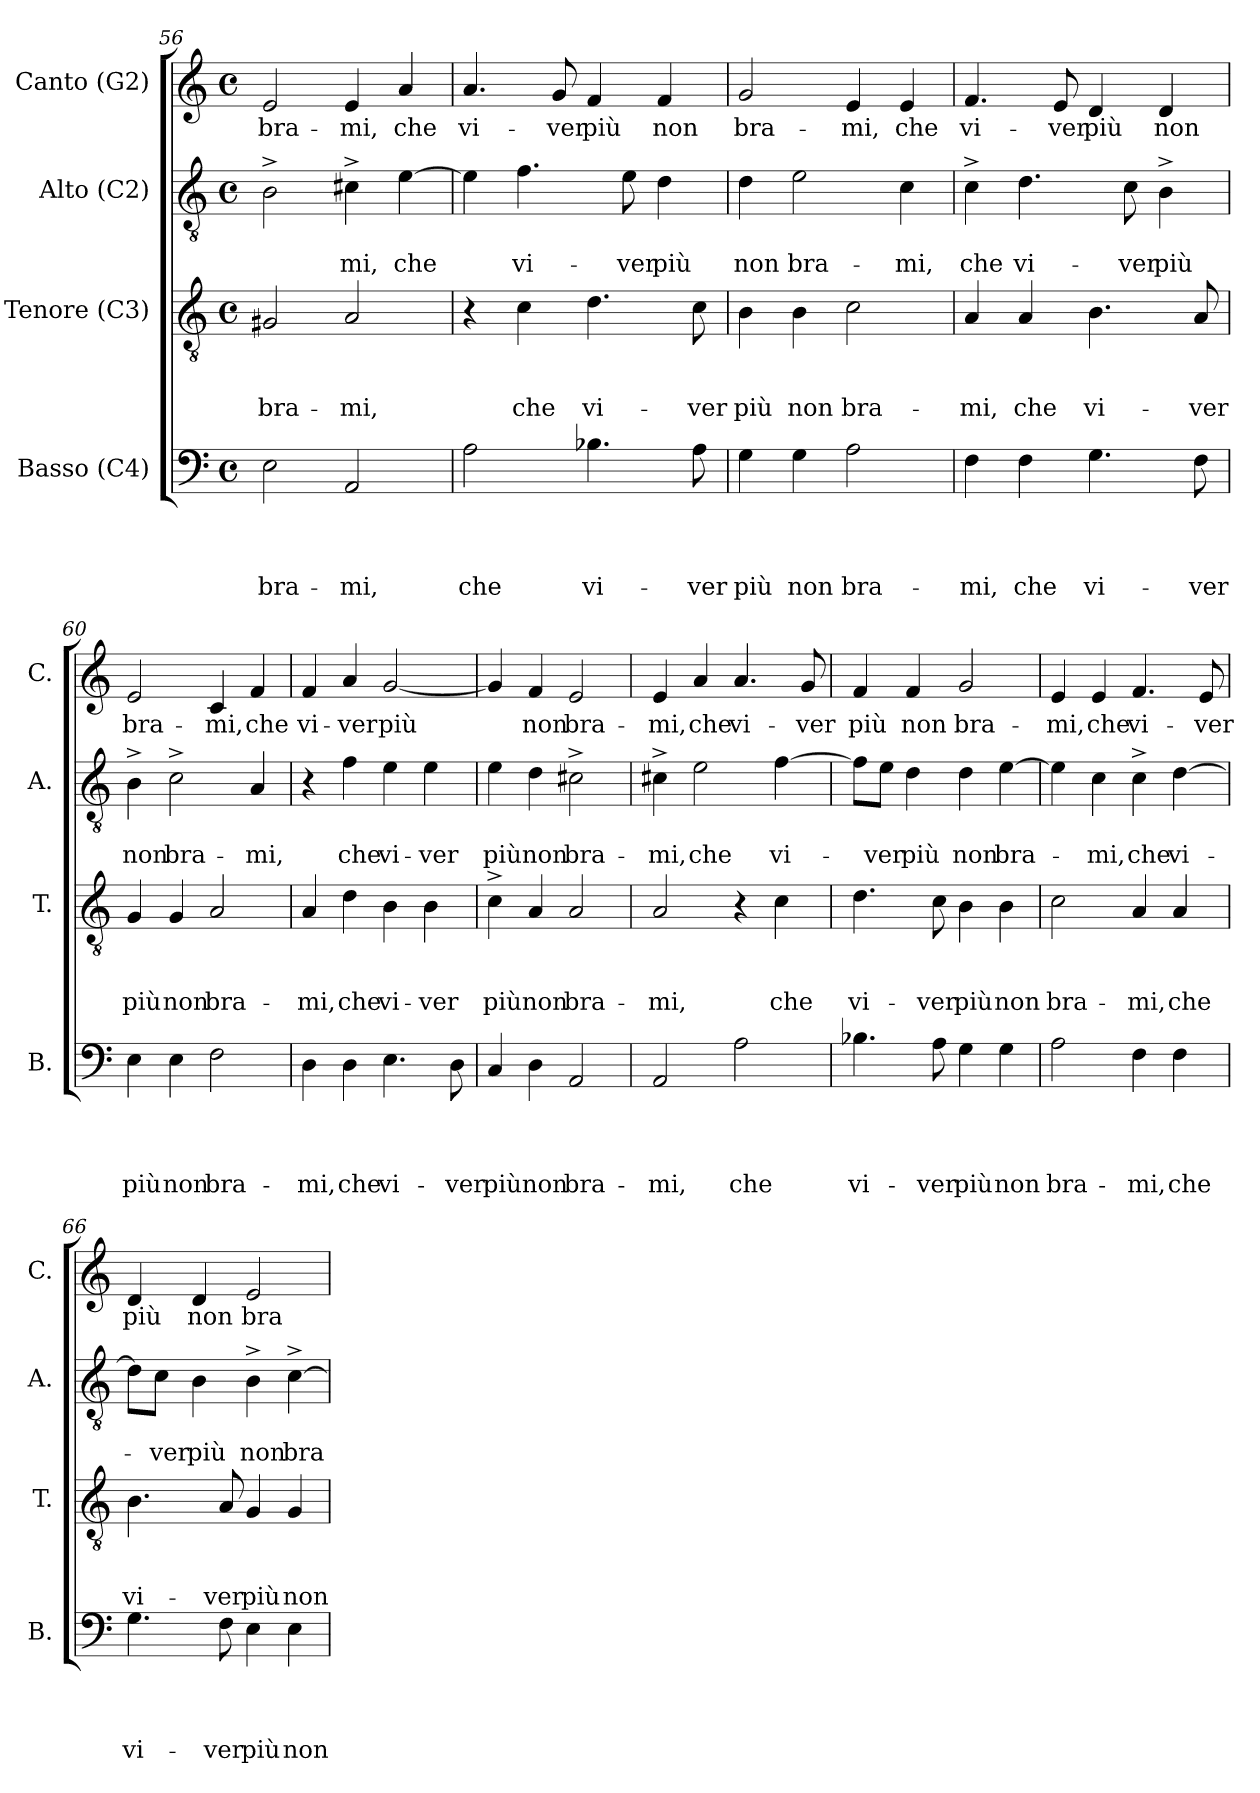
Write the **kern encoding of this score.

**kern	**text	**text	**text	**text	**kern	**text	**text	**text	**kern	**text	**text	**kern	**text
*part4	*part4	*part4	*part4	*part4	*part3	*part3	*part3	*part3	*part2	*part2	*part2	*part1	*part1
*staff4	*staff4	*staff4	*staff4	*staff4	*staff3	*staff3	*staff3	*staff3	*staff2	*staff2	*staff2	*staff1	*staff1
*I"Basso (C4)	*	*	*	*	*I"Tenore (C3)	*	*	*	*I"Alto (C2)	*	*	*I"Canto (G2)	*
*I'B.	*	*	*	*	*I'T.	*	*	*	*I'A.	*	*	*I'C.	*
*clefF4	*	*	*	*	*clefGv2	*	*	*	*clefGv2	*	*	*clefG2	*
*k[]	*	*	*	*	*k[]	*	*	*	*k[]	*	*	*k[]	*
*C:	*	*	*	*	*C:	*	*	*	*C:	*	*	*C:	*
*M4/4	*	*	*	*	*M4/4	*	*	*	*M4/4	*	*	*M4/4	*
*met(c)	*	*	*	*	*met(c)	*	*	*	*met(c)	*	*	*met(c)	*
=56	=56	=56	=56	=56	=56	=56	=56	=56	=56	=56	=56	=56	=56
!	!	!	!	!LO:LY:b	!	!	!	!LO:LY:b	!	!	!	!	!LO:LY:b
2E\	.	.	.	bra-	2G#X/	.	.	bra-	2B^>\	.	.	2e/	bra-
!	!	!	!	!LO:LY:b	!	!	!	!LO:LY:b	!	!	!LO:LY:b	!	!LO:LY:b
2AA/	.	.	.	-mi,	2A/	.	.	-mi,	4c#X^>\	.	-mi,	4e/	-mi,
!	!	!	!	!	!	!	!	!	!	!	!LO:LY:b	!	!LO:LY:b
.	.	.	.	.	.	.	.	.	[<4e\	.	che	4a</	che
!!LO:LB:g=z
=57	=57	=57	=57	=57	=57	=57	=57	=57	=57	=57	=57	=57	=57
!	!	!	!	!LO:LY:b	!	!	!	!	!	!	!	!	!LO:LY:b
2A\	.	.	.	che	4r	.	.	.	4e\]	.	.	4.a/	vi-
!	!	!	!	!	!	!	!	!LO:LY:b	!	!	!LO:LY:b	!	!
.	.	.	.	.	4c\	.	.	che	4.f\	.	vi-	.	.
!	!	!	!	!	!	!	!	!	!	!	!	!	!LO:LY:b
.	.	.	.	.	.	.	.	.	.	.	.	8g/	-ver
!	!	!	!	!LO:LY:b	!	!	!	!LO:LY:b	!	!	!	!	!LO:LY:b
4.B-X\	.	.	.	vi-	4.d\	.	.	vi-	.	.	.	4f/	più
!	!	!	!	!	!	!	!	!	!	!	!LO:LY:b	!	!
.	.	.	.	.	.	.	.	.	8e\	.	-ver	.	.
!	!	!	!	!	!	!	!	!	!	!	!LO:LY:b	!	!LO:LY:b
.	.	.	.	.	.	.	.	.	4d\	.	più	4f/	non
!	!	!	!	!LO:LY:b	!	!	!	!LO:LY:b	!	!	!	!	!
8A\	.	.	.	-ver	8c\	.	.	-ver	.	.	.	.	.
=58	=58	=58	=58	=58	=58	=58	=58	=58	=58	=58	=58	=58	=58
!	!	!	!	!LO:LY:b	!	!	!	!LO:LY:b	!	!	!LO:LY:b	!	!LO:LY:b
4G\	.	.	.	più	4B\	.	.	più	4d\	.	non	2g/	bra-
!	!	!	!	!LO:LY:b	!	!	!	!LO:LY:b	!	!	!LO:LY:b	!	!
4G\	.	.	.	non	4B\	.	.	non	2e\	.	bra-	.	.
!	!	!	!	!LO:LY:b	!	!	!	!LO:LY:b	!	!	!	!	!LO:LY:b
2A\	.	.	.	bra-	2c\	.	.	bra-	.	.	.	4e/	-mi,
!	!	!	!	!	!	!	!	!	!	!	!LO:LY:b	!	!LO:LY:b
.	.	.	.	.	.	.	.	.	4c\	.	-mi,	4e/	che
=59	=59	=59	=59	=59	=59	=59	=59	=59	=59	=59	=59	=59	=59
!	!	!	!	!LO:LY:b	!	!	!	!LO:LY:b	!	!	!LO:LY:b	!	!LO:LY:b
4F\	.	.	.	-mi,	4A/	.	.	-mi,	4c^>\	.	che	4.f/	vi-
!	!	!	!	!LO:LY:b	!	!	!	!LO:LY:b	!	!	!LO:LY:b	!	!
4F\	.	.	.	che	4A/	.	.	che	4.d\	.	vi-	.	.
!	!	!	!	!	!	!	!	!	!	!	!	!	!LO:LY:b
.	.	.	.	.	.	.	.	.	.	.	.	8e/	-ver
!	!	!	!	!LO:LY:b	!	!	!	!LO:LY:b	!	!	!	!	!LO:LY:b
4.G\	.	.	.	vi-	4.B\	.	.	vi-	.	.	.	4d/	più
!	!	!	!	!	!	!	!	!	!	!	!LO:LY:b	!	!
.	.	.	.	.	.	.	.	.	8c\	.	-ver	.	.
!	!	!	!	!	!	!	!	!	!	!	!LO:LY:b	!	!LO:LY:b
.	.	.	.	.	.	.	.	.	4B^>\	.	più	4d/	non
!	!	!	!	!LO:LY:b	!	!	!	!LO:LY:b	!	!	!	!	!
8F\	.	.	.	-ver	8A/	.	.	-ver	.	.	.	.	.
=60	=60	=60	=60	=60	=60	=60	=60	=60	=60	=60	=60	=60	=60
!	!	!	!	!LO:LY:b	!	!	!	!LO:LY:b	!	!	!LO:LY:b	!	!LO:LY:b
4E\	.	.	.	più	4G/	.	.	più	4B^>\	.	non	2e/	bra-
!	!	!	!	!LO:LY:b	!	!	!	!LO:LY:b	!	!	!LO:LY:b	!	!
4E\	.	.	.	non	4G/	.	.	non	2c^>\	.	bra-	.	.
!	!	!	!	!LO:LY:b	!	!	!	!LO:LY:b	!	!	!	!	!LO:LY:b
2F\	.	.	.	bra-	2A/	.	.	bra-	.	.	.	4c/	-mi,
!	!	!	!	!	!	!	!	!	!	!	!LO:LY:b	!	!LO:LY:b
.	.	.	.	.	.	.	.	.	4A/	.	-mi,	4f/	che
=61	=61	=61	=61	=61	=61	=61	=61	=61	=61	=61	=61	=61	=61
!	!	!	!	!LO:LY:b	!	!	!	!LO:LY:b	!	!	!	!	!LO:LY:b
4D\	.	.	.	-mi,	4A/	.	.	-mi,	4r	.	.	4f/	vi-
!	!	!	!	!LO:LY:b	!	!	!	!LO:LY:b	!	!	!LO:LY:b	!	!LO:LY:b
4D\	.	.	.	che	4d\	.	.	che	4f\	.	che	4a/	-ver
!	!	!	!	!LO:LY:b	!	!	!	!LO:LY:b	!	!	!LO:LY:b	!	!LO:LY:b
4.E\	.	.	.	vi-	4B\	.	.	vi-	4e\	.	vi-	[<2g/	più
!	!	!	!	!	!	!	!	!LO:LY:b	!	!	!LO:LY:b	!	!
.	.	.	.	.	4B\	.	.	-ver	4e\	.	-ver	.	.
!	!	!	!	!LO:LY:b	!	!	!	!	!	!	!	!	!
8D\	.	.	.	-ver	.	.	.	.	.	.	.	.	.
=62	=62	=62	=62	=62	=62	=62	=62	=62	=62	=62	=62	=62	=62
!	!	!	!	!LO:LY:b	!	!	!	!LO:LY:b	!	!	!LO:LY:b	!	!
4C/	.	.	.	più	4c^>\	.	.	più	4e\	.	più	4g/]	.
!	!	!	!	!LO:LY:b	!	!	!	!LO:LY:b	!	!	!LO:LY:b	!	!LO:LY:b
4D\	.	.	.	non	4A/	.	.	non	4d\	.	non	4f/	non
!	!	!	!	!LO:LY:b	!	!	!	!LO:LY:b	!	!	!LO:LY:b	!	!LO:LY:b
2AA/	.	.	.	bra-	2A/	.	.	bra-	2c#X^>\	.	bra-	2e/	bra-
!!LO:LB:g=z
=63	=63	=63	=63	=63	=63	=63	=63	=63	=63	=63	=63	=63	=63
!	!	!	!	!LO:LY:b	!	!	!	!LO:LY:b	!	!	!LO:LY:b	!	!LO:LY:b
2AA/	.	.	.	-mi,	2A/	.	.	-mi,	4c#X^>\	.	-mi,	4e/	-mi,
!	!	!	!	!	!	!	!	!	!	!	!LO:LY:b	!	!LO:LY:b
.	.	.	.	.	.	.	.	.	2e\	.	che	4a/	che
!	!	!	!	!LO:LY:b	!	!	!	!	!	!	!	!	!LO:LY:b
2A\	.	.	.	che	4r	.	.	.	.	.	.	4.a/	vi-
!	!	!	!	!	!	!	!	!LO:LY:b	!	!	!LO:LY:b	!	!
.	.	.	.	.	4c\	.	.	che	[>4f\	.	vi-	.	.
!	!	!	!	!	!	!	!	!	!	!	!	!	!LO:LY:b
.	.	.	.	.	.	.	.	.	.	.	.	8g/	-ver
=64	=64	=64	=64	=64	=64	=64	=64	=64	=64	=64	=64	=64	=64
!	!	!	!	!LO:LY:b	!	!	!	!LO:LY:b	!	!	!	!	!LO:LY:b
4.B-X\	.	.	.	vi-	4.d\	.	.	vi-	8f\L]	.	.	4f/	più
!	!	!	!	!	!	!	!	!	!	!	!LO:LY:b	!	!
.	.	.	.	.	.	.	.	.	8e\J	.	-ver	.	.
!	!	!	!	!	!	!	!	!	!	!	!LO:LY:b	!	!LO:LY:b
.	.	.	.	.	.	.	.	.	4d\	.	più	4f/	non
!	!	!	!	!LO:LY:b	!	!	!	!LO:LY:b	!	!	!	!	!
8A\	.	.	.	-ver	8c\	.	.	-ver	.	.	.	.	.
!	!	!	!	!LO:LY:b	!	!	!	!LO:LY:b	!	!	!LO:LY:b	!	!LO:LY:b
4G\	.	.	.	più	4B\	.	.	più	4d\	.	non	2g/	bra-
!	!	!	!	!LO:LY:b	!	!	!	!LO:LY:b	!	!	!LO:LY:b	!	!
4G\	.	.	.	non	4B\	.	.	non	[>4e\	.	bra-	.	.
=65	=65	=65	=65	=65	=65	=65	=65	=65	=65	=65	=65	=65	=65
!	!	!	!	!LO:LY:b	!	!	!	!LO:LY:b	!	!	!	!	!LO:LY:b
2A\	.	.	.	bra-	2c\	.	.	bra-	4e\]	.	.	4e/	-mi,
!	!	!	!	!	!	!	!	!	!	!	!LO:LY:b	!	!LO:LY:b
.	.	.	.	.	.	.	.	.	4c\	.	-mi,	4e/	che
!	!	!	!	!LO:LY:b	!	!	!	!LO:LY:b	!	!	!LO:LY:b	!	!LO:LY:b
4F\	.	.	.	-mi,	4A/	.	.	-mi,	4c^>\	.	che	4.f/	vi-
!	!	!	!	!LO:LY:b	!	!	!	!LO:LY:b	!	!	!LO:LY:b	!	!
4F\	.	.	.	che	4A/	.	.	che	[>4d\	.	vi-	.	.
!	!	!	!	!	!	!	!	!	!	!	!	!	!LO:LY:b
.	.	.	.	.	.	.	.	.	.	.	.	8e/	-ver
=66	=66	=66	=66	=66	=66	=66	=66	=66	=66	=66	=66	=66	=66
!	!	!	!	!LO:LY:b	!	!	!	!LO:LY:b	!	!	!	!	!LO:LY:b
4.G\	.	.	.	vi-	4.B\	.	.	vi-	8d\L]	.	.	4d/	più
!	!	!	!	!	!	!	!	!	!	!	!LO:LY:b	!	!
.	.	.	.	.	.	.	.	.	8c\J	.	-ver	.	.
!	!	!	!	!	!	!	!	!	!	!	!LO:LY:b	!	!LO:LY:b
.	.	.	.	.	.	.	.	.	4B\	.	più	4d/	non
!	!	!	!	!LO:LY:b	!	!	!	!LO:LY:b	!	!	!	!	!
8F\	.	.	.	-ver	8A/	.	.	-ver	.	.	.	.	.
!	!	!	!	!LO:LY:b	!	!	!	!LO:LY:b	!	!	!LO:LY:b	!	!LO:LY:b
4E\	.	.	.	più	4G/	.	.	più	4B^>\	.	non	2e/	bra-
!	!	!	!	!LO:LY:b	!	!	!	!LO:LY:b	!	!	!LO:LY:b	!	!
4E\	.	.	.	non	4G/	.	.	non	[>4c^>\	.	bra-	.	.
=	=	=	=	=	=	=	=	=	=	=	=	=	=
*-	*-	*-	*-	*-	*-	*-	*-	*-	*-	*-	*-	*-	*-
